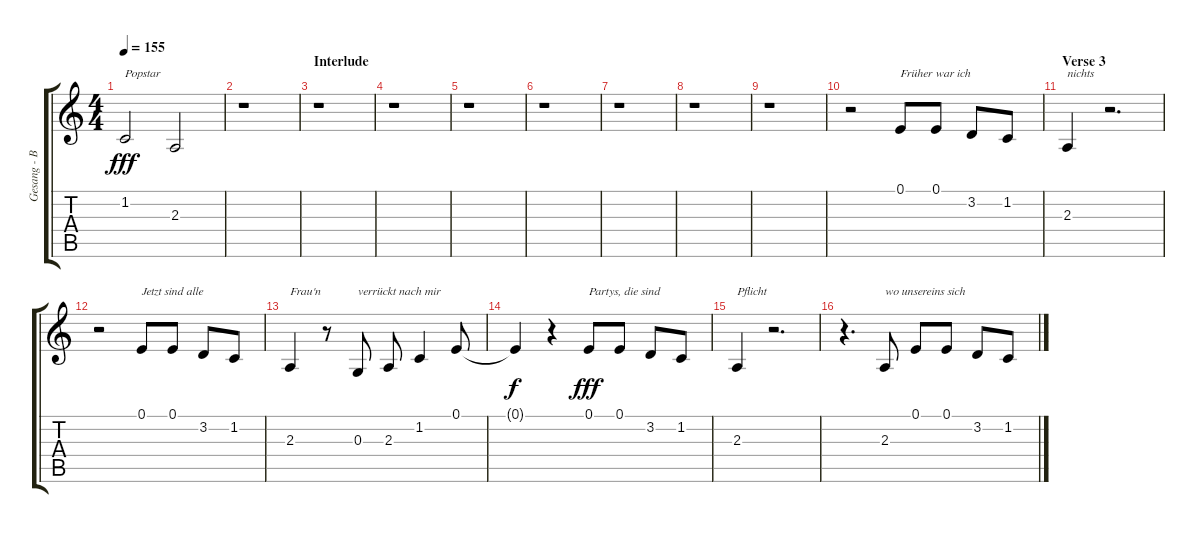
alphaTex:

\track ("Gesang - Bela B." "Gesang - B") {instrument lead8bassandlead}
\staff {score tabs}
\tuning (E4 B3 G3 D3 A2 E2) {hide}
\ts (4 4)
\tempo 155
\clef g2
\ks c
1.2.2{txt "Popstar" dy fff} 2.3.2 |
r.1 |
\section ("" "Interlude")
r.1 |
r.1 |
r.1 |
r.1 |
r.1 |
r.1 |
r.1 |
r.2 0.1.8{txt "Früher war ich"} 0.1.8 3.2.8 1.2.8 |
\section ("" "Verse 3")
2.3.4{txt "nichts"} r.2{d} |
r.2 0.1.8{txt "Jetzt sind alle"} 0.1.8 3.2.8 1.2.8 |
2.3.4{txt "Frau'n"} r.8 0.3.8{txt "verrückt nach mir"} 2.3.8 1.2.4 0.1.8 |
0.1{t}.4{dy f} r.4 0.1.8{txt "Partys, die sind" dy fff} 0.1.8 3.2.8 1.2.8 |
2.3.4{txt "Pflicht"} r.2{d} |
r.4{d} 2.3.8{txt "wo unsereins sich"} 0.1.8 0.1.8 3.2.8 1.2.8
